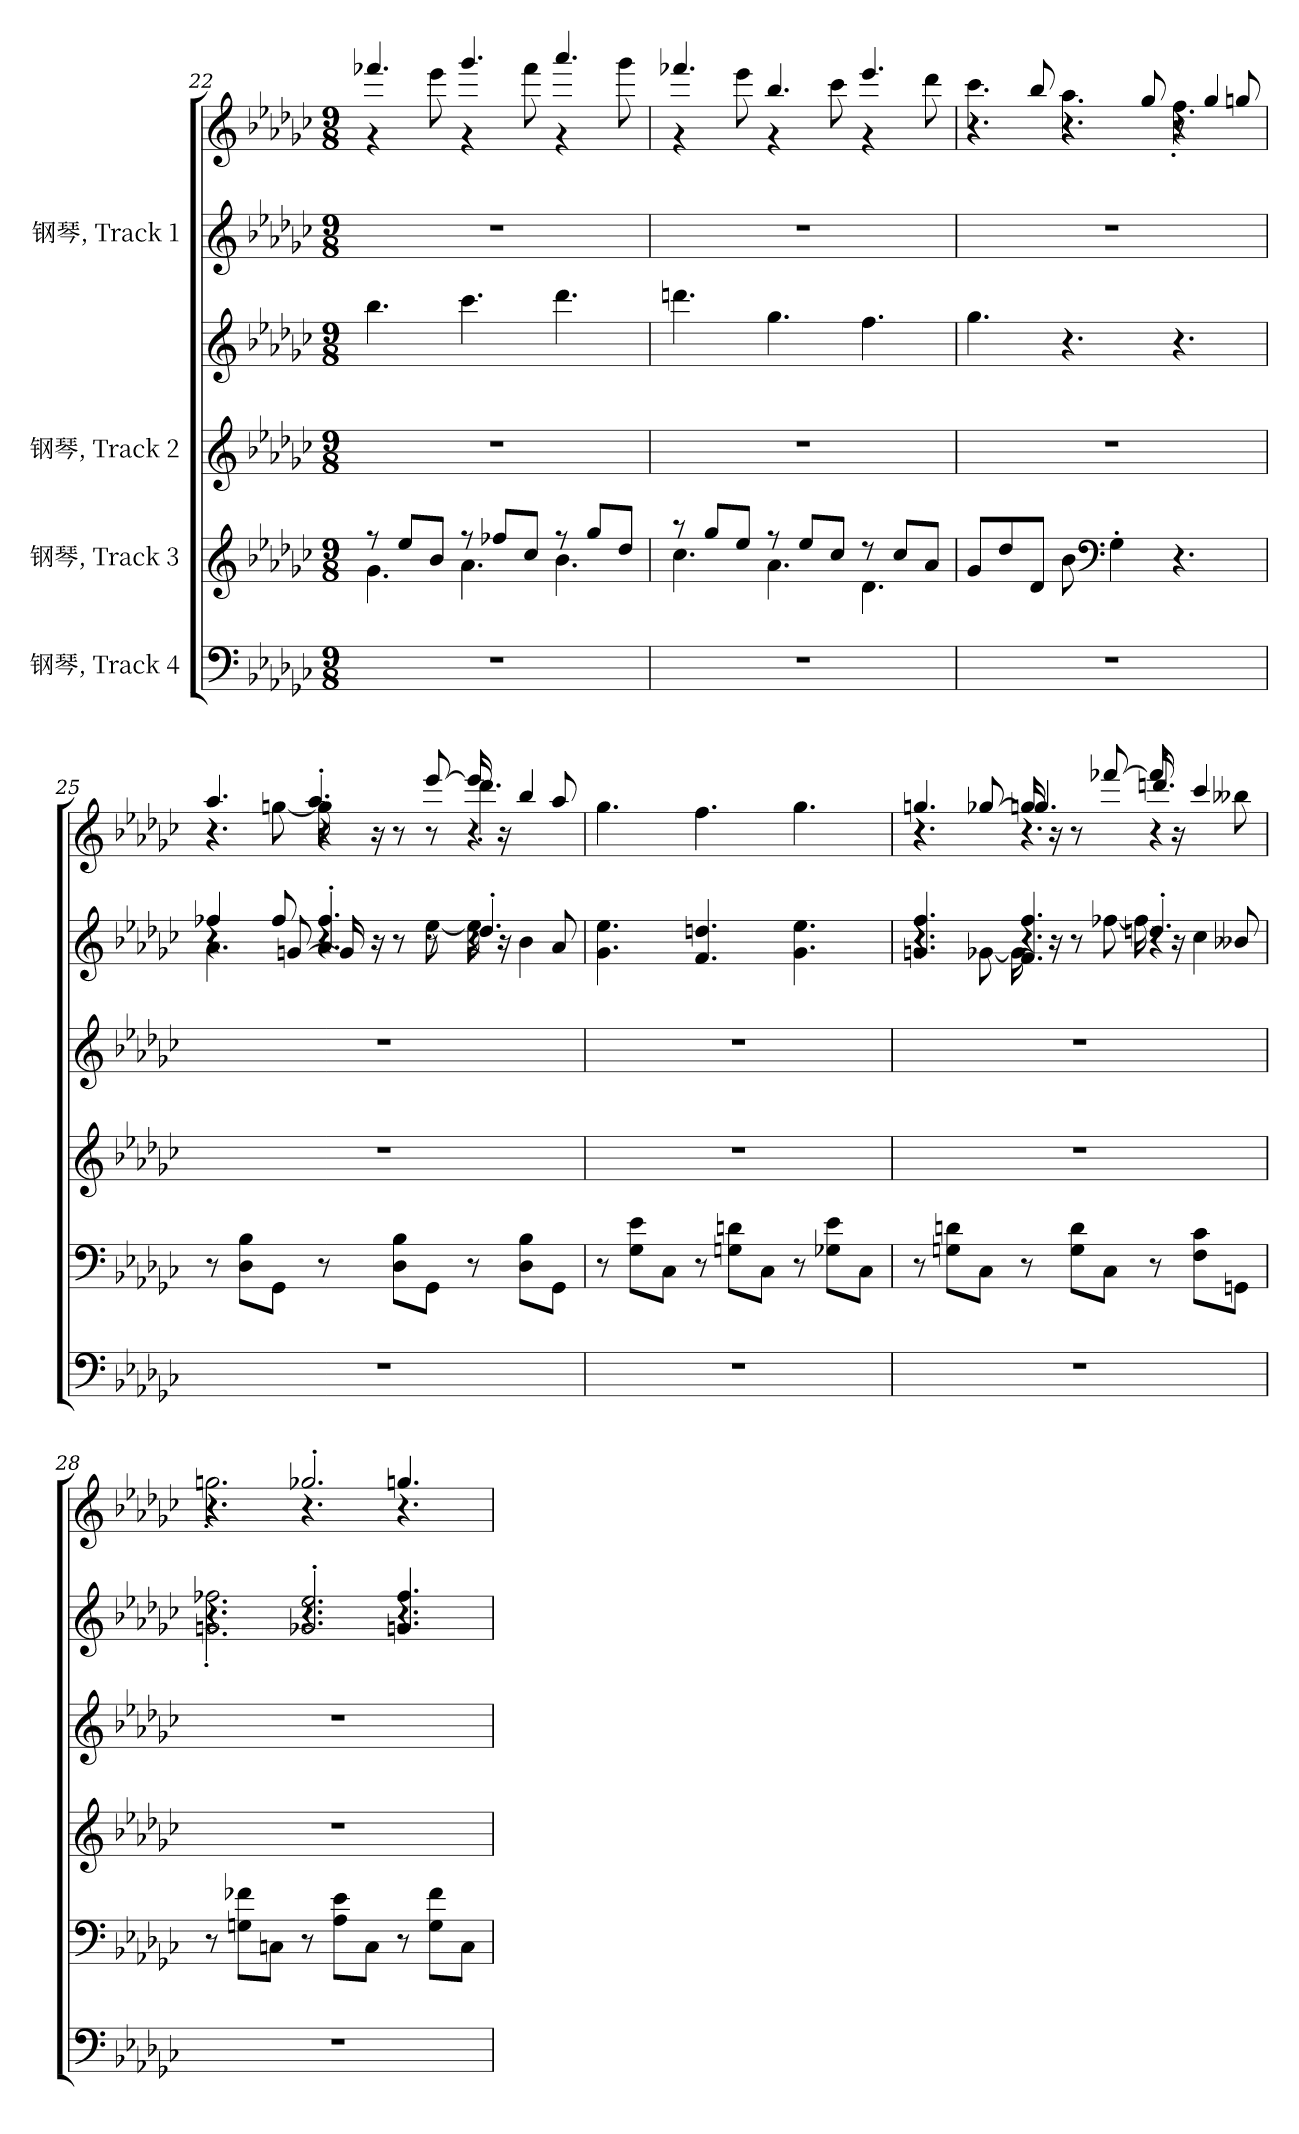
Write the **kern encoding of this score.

**kern	**kern	**kern	**kern	**kern	**kern
*part4	*part3	*part2	*part2	*part1	*part1
*staff6	*staff5	*staff4	*staff3	*staff2	*staff1
*I"钢琴, Track 4	*I"钢琴, Track 3	*I"钢琴, Track 2	*	*I"钢琴, Track 1	*
*clefF4	*clefG2	*clefG2	*clefG2	*clefG2	*clefG2
*k[b-e-a-d-g-c-]	*k[b-e-a-d-g-c-]	*k[b-e-a-d-g-c-]	*k[b-e-a-d-g-c-]	*k[b-e-a-d-g-c-]	*k[b-e-a-d-g-c-]
*M9/8	*M9/8	*M9/8	*M9/8	*M9/8	*M9/8
=22	=22	=22	=22	=22	=22
*	*^	*	*	*	*^
8%9r	8r	4.g-\	8%9r	4.bb-\	8%9r	4.fff-X/	4r
.	8ee-/L	.	.	.	.	.	.
.	8b-/J	.	.	.	.	.	8eee-\
.	8r	4.a-\	.	4.ccc-\	.	4.ggg-/	4r
.	8ff-X/L	.	.	.	.	.	.
.	8cc-/J	.	.	.	.	.	8fff-\
.	8r	4.b-\	.	4.ddd-\	.	4.aaa-/	4r
.	8gg-/L	.	.	.	.	.	.
.	8dd-/J	.	.	.	.	.	8ggg-\
=23	=23	=23	=23	=23	=23	=23	=23
8%9r	8r	4.cc-\	8%9r	4.dddn\	8%9r	4.fff-X/	4r
.	8gg-/L	.	.	.	.	.	.
.	8ee-/J	.	.	.	.	.	8eee-\
.	8r	4.a-\	.	4.gg-\	.	4.bb-/	4r
.	8ee-/L	.	.	.	.	.	.
.	8cc-/J	.	.	.	.	.	8ccc-\
*	*	*	*	*	*	*MM178	*
.	8r	4.d-\	.	4.ff\	.	4.eee-/	4r
.	8cc-/L	.	.	.	.	.	.
*	*	*	*	*	*	*MM175	*
.	8a-/J	.	.	.	.	.	8ddd-\
*	*v	*v	*	*	*	*	*
!!LO:PB:g=z
=24	=24	=24	=24	=24	=24	=24
*	*	*	*	*	*	*^
8%9r	8g-/L	8%9r	4.gg-\	8%9r	4r	4.ccc-\	4.r
.	8dd-/	.	.	.	.	.	.
.	8d-/J	.	.	.	8bb-/	.	.
*	*	*	*	*	*MM169	*	*
.	8b-\	.	4.r	.	4r	4.aa-\	4.r
*	*clefF4	*	*	*	*	*	*
.	4G-'\	.	.	.	.	.	.
*	*	*	*	*	*MM166	*	*
.	.	.	.	.	8gg-/	.	.
.	4.r	.	4.r	.	4r	4.ff'\	8r
*	*	*	*	*	*MM163	*	*
.	.	.	.	.	.	.	4gg-/
*	*	*	*	*	*MM157	*	*
.	.	.	.	.	8ggn/	.	.
=25	=25	=25	=25	=25	=25	=25	=25
*	*	*	*	*	*MM160	*	*
*	*	*	*	*^	*	*	*
*	*	*	*	*	*^	*	*	*
8%9r	8r	8%9r	8%9r	4ff-X/	4.a-\	4r	4.aa-/	4r	4.r
.	8D-\ 8B-\L	.	.	.	.	.	.	.	.
.	8GG-\J	.	.	8ff-/	.	[8gn/	.	[8ggn\	.
.	8r	.	.	4.a-/' 4.ff-/'	4r	16g/]	4r	16gg\]	4.aa-'/
.	.	.	.	.	.	16r	.	16r	.
.	8D-\ 8B-\L	.	.	.	.	8r	.	8r	.
.	8GG-\J	.	.	.	[8ee-\	8r	[8eee-/	8r	.
.	8r	.	.	4r	16ee-\]	4.dd-'/	16eee-/]	4.ddd-'\	4r
.	.	.	.	.	16r	.	16r	.	.
.	8D-\ 8B-\L	.	.	.	4b-\	.	4bb-/	.	.
.	8GG-\J	.	.	8a-/	.	.	.	.	8aa-/
*	*	*	*	*v	*v	*v	*	*	*
*	*	*	*	*	*v	*v	*v
!!LO:LB:g=z
=26	=26	=26	=26	=26	=26
8%9r	8r	8%9r	8%9r	4.g-\ 4.ee-\	4.gg-\
.	8G-\ 8e-\L	.	.	.	.
.	8C-\J	.	.	.	.
.	8r	.	.	4.f/ 4.ddn/	4.ff\
.	8Gn\ 8dn\L	.	.	.	.
.	8C-\J	.	.	.	.
.	8r	.	.	4.g-\ 4.ee-\	4.gg-\
.	8G-X\ 8e-\L	.	.	.	.
.	8C-\J	.	.	.	.
=27	=27	=27	=27	=27	=27
*	*	*	*	*^	*^
*	*	*	*	*	*^	*	*^
8%9r	8r	8%9r	8%9r	4.gn/ 4.ff/	4r	4.r	4r	4.r	4.ggn/
.	8Gn\ 8dn\L	.	.	.	.	.	.	.	.
.	8C-\J	.	.	.	[8g-X\	.	[8gg-X/	.	.
.	8r	.	.	4.f/ 4.ff/	16g-\]	4.r	16gg-/]	4.r	4.ggn/
.	.	.	.	.	16r	.	16r	.	.
.	8G\ 8d\L	.	.	.	8r	.	8r	.	.
.	8C-\J	.	.	.	[8ff-X\	.	[8fff-X/	.	.
.	8r	.	.	4.ddn'/	16ff-\]	4r	16fff-/]	4r	4.dddn'/
.	.	.	.	.	16r	.	16r	.	.
.	8F\ 8c-\L	.	.	.	4cc-\	.	4ccc-/	.	.
.	8GGn\J	.	.	.	.	8b--X/	.	8bb--X\	.
=28	=28	=28	=28	=28	=28	=28	=28	=28	=28
8%9r	8r	8%9r	8%9r	4.r	2.gn\' 2.ff-X\'	4.r	4.r	2.ggn'\	4.r
.	8Gn\ 8f-X\L	.	.	.	.	.	.	.	.
.	8Cn\J	.	.	.	.	.	.	.	.
.	8r	.	.	4.r	.	2.g-X/' 2.ee-/'	4.r	.	2.gg-X'/
.	8A-\ 8e-\L	.	.	.	.	.	.	.	.
.	8C\J	.	.	.	.	.	.	.	.
.	8r	.	.	4.gn/ 4.ff-/	4.r	.	4.ggn/	4.r	.
.	8G\ 8f-\L	.	.	.	.	.	.	.	.
.	8C\J	.	.	.	.	.	.	.	.
*	*	*	*	*v	*v	*v	*	*	*
*	*	*	*	*	*v	*v	*v
=	=	=	=	=	=
*-	*-	*-	*-	*-	*-
